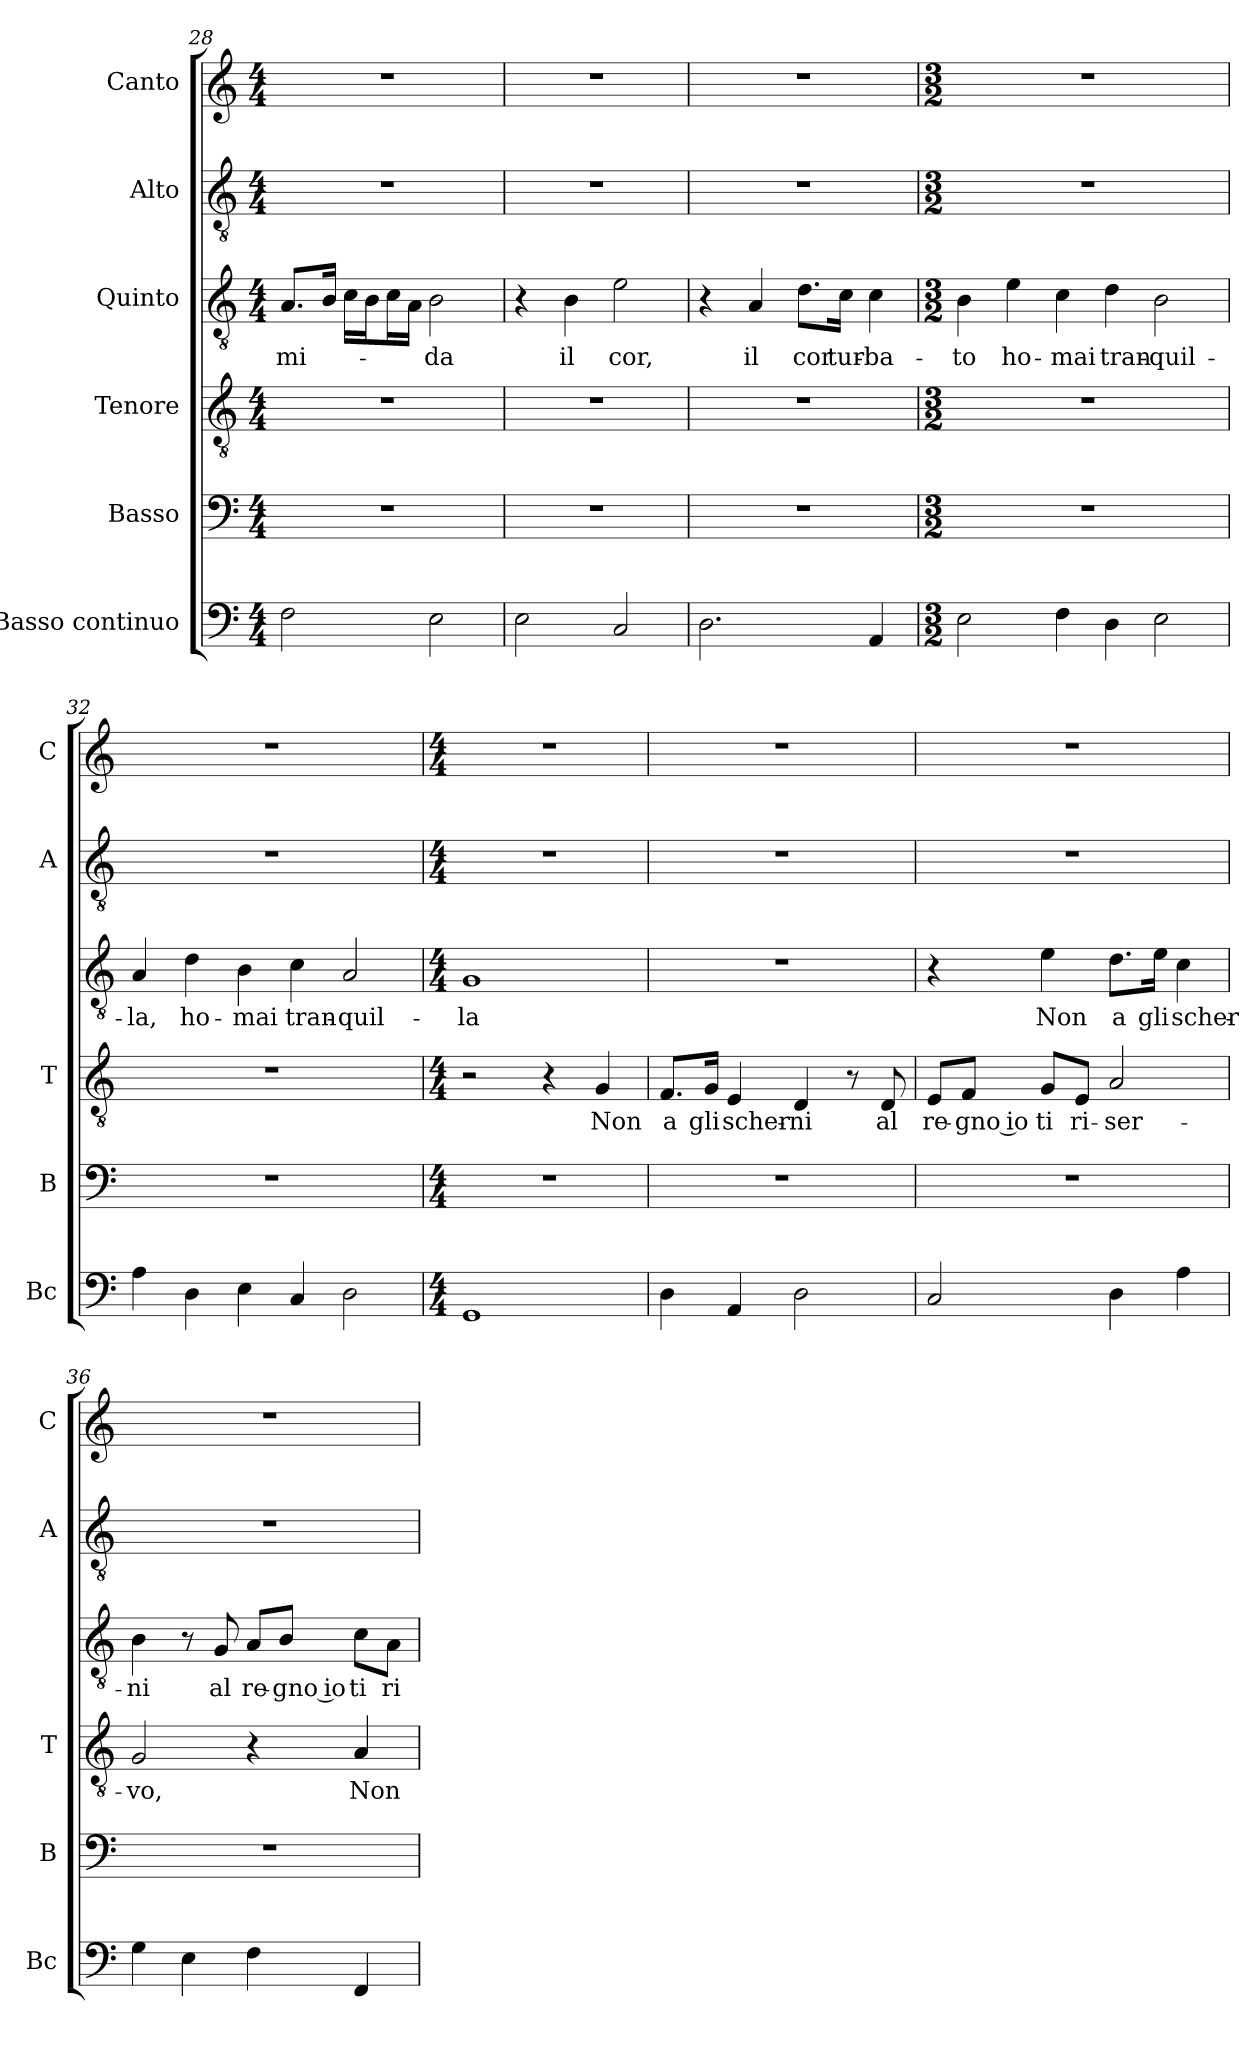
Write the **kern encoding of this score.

**kern	**kern	**kern	**text	**kern	**text	**kern	**kern
*part6	*part5	*part4	*part4	*part3	*part3	*part2	*part1
*staff6	*staff5	*staff4	*staff4	*staff3	*staff3	*staff2	*staff1
*I"Basso continuo	*I"Basso	*I"Tenore	*	*I"Quinto	*	*I"Alto	*I"Canto
*I'Bc	*I'B	*I'T	*	*	*	*I'A	*I'C
*clefF4	*clefF4	*clefGv2	*	*clefGv2	*	*clefGv2	*clefG2
*k[]	*k[]	*k[]	*	*k[]	*	*k[]	*k[]
*C:	*C:	*C:	*	*C:	*	*C:	*C:
*M4/4	*M4/4	*M4/4	*	*M4/4	*	*M4/4	*M4/4
=28	=28	=28	=28	=28	=28	=28	=28
2F	1r	1r	.	8.A/L	-mi-	1r	1r
.	.	.	.	16B/Jk	.	.	.
.	.	.	.	16c\LL	.	.	.
.	.	.	.	16B\J	.	.	.
.	.	.	.	16c\L	.	.	.
.	.	.	.	16A\JJ	.	.	.
2E	.	.	.	2B	-da	.	.
=29	=29	=29	=29	=29	=29	=29	=29
2E	1r	1r	.	4r	.	1r	1r
.	.	.	.	4B	il	.	.
2C	.	.	.	2e	cor,	.	.
=30	=30	=30	=30	=30	=30	=30	=30
2.D	1r	1r	.	4r	.	1r	1r
.	.	.	.	4A	il	.	.
.	.	.	.	8.d\L	cor	.	.
.	.	.	.	16c\Jk	tur-	.	.
4AA	.	.	.	4c	-ba-	.	.
=31	=31	=31	=31	=31	=31	=31	=31
*M3/2	*M3/2	*M3/2	*	*M3/2	*	*M3/2	*M3/2
2E	1.r	1.r	.	4B	-to	1.r	1.r
.	.	.	.	4e	ho-	.	.
4F	.	.	.	4c	-mai	.	.
4D	.	.	.	4d	tran-	.	.
2E	.	.	.	2B	-quil-	.	.
=32	=32	=32	=32	=32	=32	=32	=32
4A	1.r	1.r	.	4A	-la,	1.r	1.r
4D	.	.	.	4d	ho-	.	.
4E	.	.	.	4B	-mai	.	.
4C	.	.	.	4c	tran-	.	.
2D	.	.	.	2A	-quil-	.	.
=33	=33	=33	=33	=33	=33	=33	=33
*M4/4	*M4/4	*M4/4	*	*M4/4	*	*M4/4	*M4/4
1GG	1r	2r	.	1G	-la	1r	1r
.	.	4r	.	.	.	.	.
.	.	4G	Non	.	.	.	.
=34	=34	=34	=34	=34	=34	=34	=34
4D	1r	8.F/L	a	1r	.	1r	1r
.	.	16G/Jk	gli	.	.	.	.
4AA	.	4E	scher-	.	.	.	.
2D	.	4D	-ni	.	.	.	.
.	.	8r	.	.	.	.	.
.	.	8D	al	.	.	.	.
=35	=35	=35	=35	=35	=35	=35	=35
2C	1r	8E/L	re-	4r	.	1r	1r
.	.	8F/J	-gno io	.	.	.	.
.	.	8G/L	ti	4e	Non	.	.
.	.	8E/J	ri-	.	.	.	.
4D	.	2A	-ser-	8.d\L	a	.	.
.	.	.	.	16e\Jk	gli	.	.
4A	.	.	.	4c	scher-	.	.
=36	=36	=36	=36	=36	=36	=36	=36
4G	1r	2G	-vo,	4B	-ni	1r	1r
4E	.	.	.	8r	.	.	.
.	.	.	.	8G	al	.	.
4F	.	4r	.	8A/L	re-	.	.
.	.	.	.	8B/J	-gno io	.	.
4FF	.	4A	Non	8c\L	ti	.	.
.	.	.	.	8A\J	ri-	.	.
=	=	=	=	=	=	=	=
*-	*-	*-	*-	*-	*-	*-	*-
